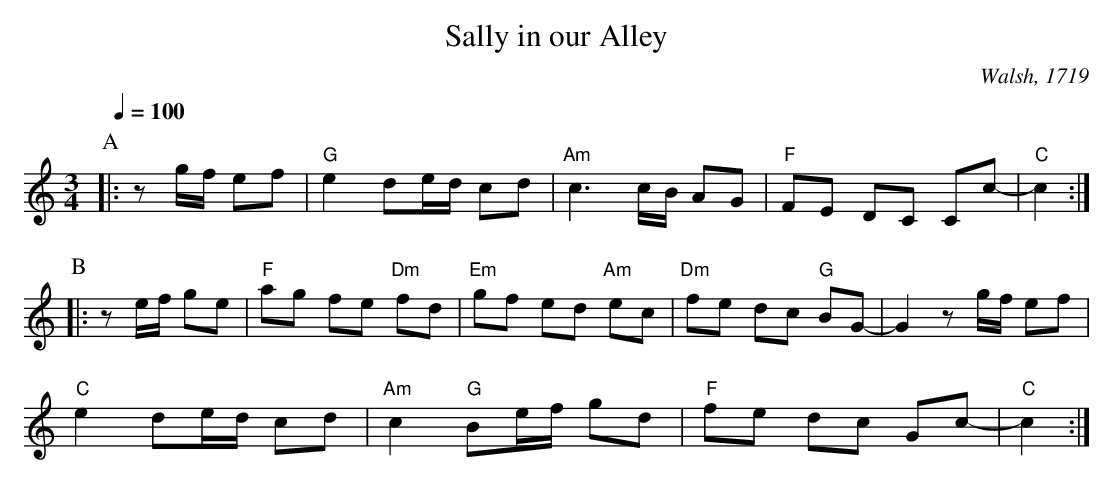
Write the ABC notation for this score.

X:1
T:Sally in our Alley
C:Walsh, 1719
Q:1/4=100
M:3/4
L:1/8
K:C
P:A
|:z g/f/ ef | "G"e2 de/d/ cd | "Am"c3c/B/ AG | "F"FE DC Cc- | "C"c2 :|
P:B
|:z e/f/ ge | "F"ag fe "Dm"fd | "Em"gf ed "Am"ec | "Dm"fe dc "G"BG- | G2 z g/f/ ef |
"C"e2 de/d/ cd | "Am"c2 "G"Be/f/ gd | "F"fe dc Gc- | "C"c2 :|
